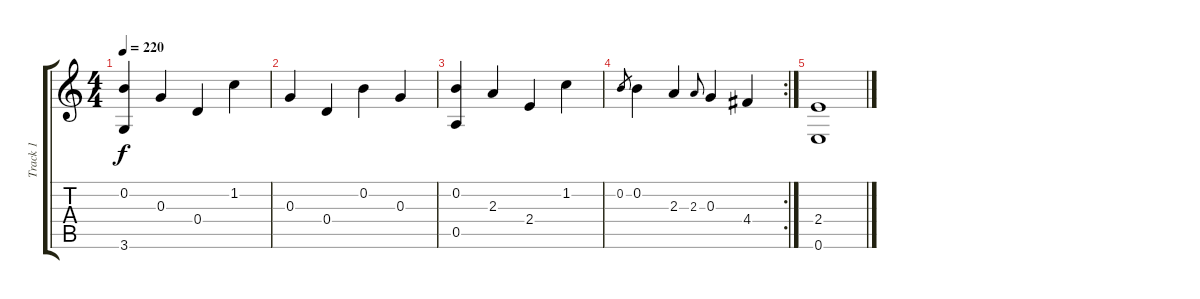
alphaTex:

\track ("Track 1" "Track 1") {instrument acousticguitarsteel}
\staff {score tabs}
\tuning (E4 B3 G3 D3 A2 E2) {hide}
\ts (4 4)
\tempo 220
\clef g2
\ks c
(0.2 3.6).4{dy f} 0.3.4 0.4.4 1.2.4 |
0.3.4 0.4.4 0.2.4 0.3.4 |
(0.2 0.5).4 2.3.4 2.4.4 1.2.4 |
\rc 2
0.2.8{gr} 0.2.4 2.3.4 2.3.8{gr onbeat} 0.3.4 4.4.4 |
(2.4 0.6).1
